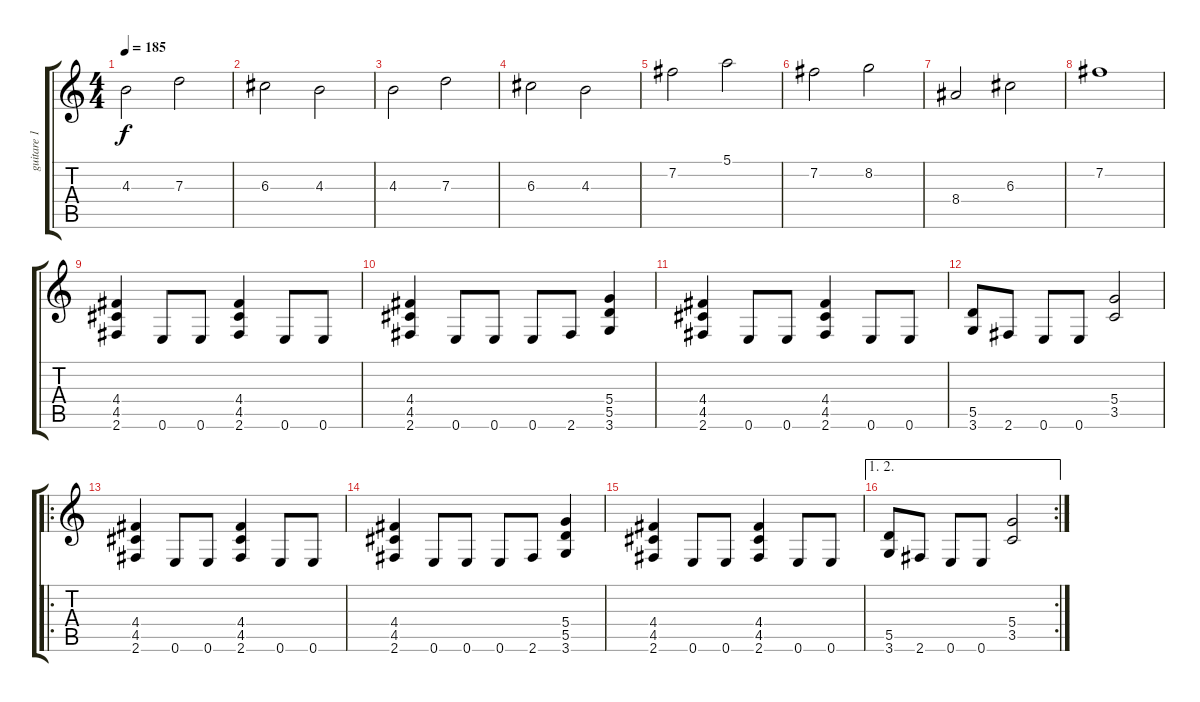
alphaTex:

\track ("guitare 1" "guitare 1") {instrument distortionguitar}
\staff {score tabs}
\tuning (E4 B3 G3 D3 A2 E2) {hide}
\ts (4 4)
\tempo 185
\clef g2
\ks c
4.3.2{dy f} 7.3.2 |
6.3.2 4.3.2 |
4.3.2 7.3.2 |
6.3.2 4.3.2 |
7.2.2 5.1.2 |
7.2.2 8.2.2 |
8.4.2 6.3.2 |
7.2.1 |
(4.4 4.5 2.6).4 0.6.8 0.6.8 (4.4 4.5 2.6).4 0.6.8 0.6.8 |
(4.4 4.5 2.6).4 0.6.8 0.6.8 0.6.8 2.6.8 (5.4 5.5 3.6).4 |
(4.4 4.5 2.6).4 0.6.8 0.6.8 (4.4 4.5 2.6).4 0.6.8 0.6.8 |
(5.5 3.6).8 2.6.8 0.6.8 0.6.8 (5.4 3.5).2 |
\ro
(4.4 4.5 2.6).4 0.6.8 0.6.8 (4.4 4.5 2.6).4 0.6.8 0.6.8 |
(4.4 4.5 2.6).4 0.6.8 0.6.8 0.6.8 2.6.8 (5.4 5.5 3.6).4 |
(4.4 4.5 2.6).4 0.6.8 0.6.8 (4.4 4.5 2.6).4 0.6.8 0.6.8 |
\ae (1 2)
\rc 2
(5.5 3.6).8 2.6.8 0.6.8 0.6.8 (5.4 3.5).2
